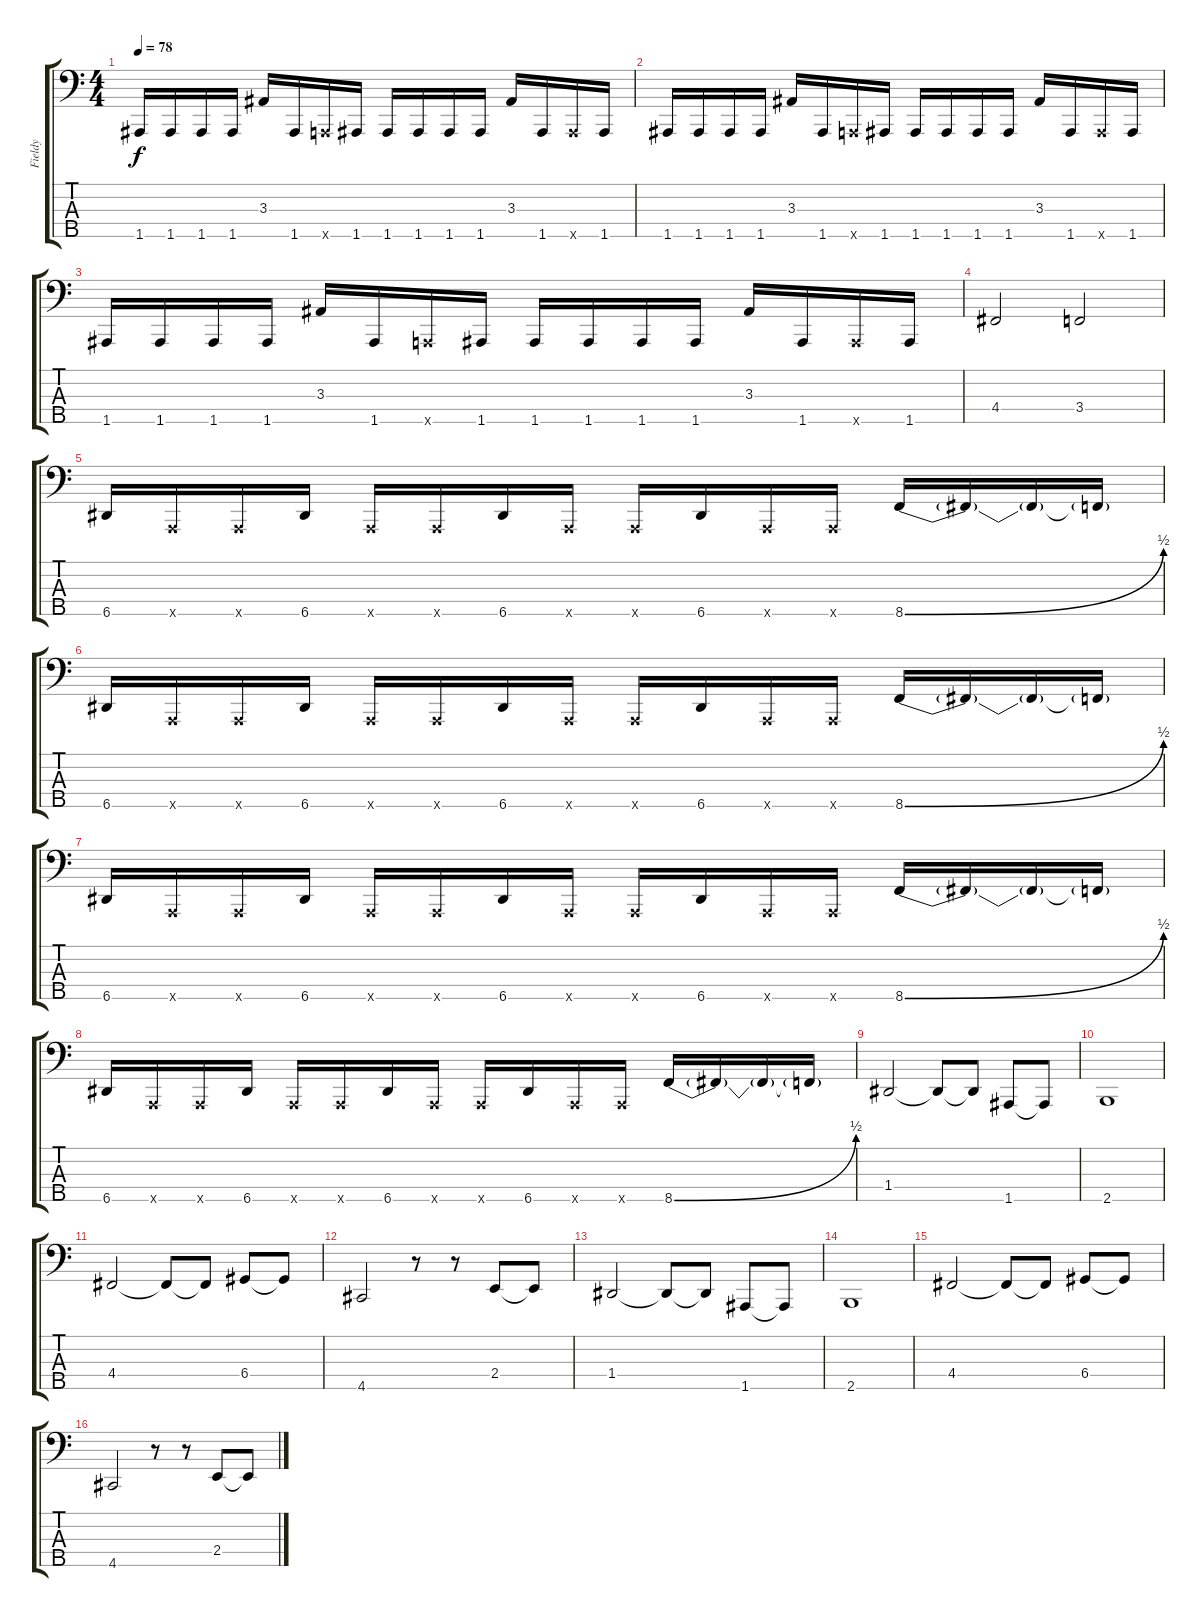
\track ("Fieldy" "Fieldy") {instrument slapbass1}
\staff {score tabs}
\tuning (F2 C2 G1 D1 A0) {hide}
\ts (4 4)
\tempo 78
\clef f4
\ks c
1.5.16{dy f} 1.5.16 1.5.16 1.5.16 3.3.16 1.5.16 0.5{x}.16 1.5.16 1.5.16 1.5.16 1.5.16 1.5.16 3.3.16 1.5.16 1.5{x}.16 1.5.16 |
1.5.16 1.5.16 1.5.16 1.5.16 3.3.16 1.5.16 0.5{x}.16 1.5.16 1.5.16 1.5.16 1.5.16 1.5.16 3.3.16 1.5.16 1.5{x}.16 1.5.16 |
1.5.16 1.5.16 1.5.16 1.5.16 3.3.16 1.5.16 0.5{x}.16 1.5.16 1.5.16 1.5.16 1.5.16 1.5.16 3.3.16 1.5.16 1.5{x}.16 1.5.16 |
4.4.2 3.4.2 |
6.5.16 0.5{x}.16 0.5{x}.16 6.5.16 0.5{x}.16 0.5{x}.16 6.5.16 0.5{x}.16 0.5{x}.16 6.5.16 0.5{x}.16 0.5{x}.16 8.5{be (bend 0 0 60 2)}.16 8.5{t}.16 8.5{t}.16 8.5{t}.16 |
6.5.16 0.5{x}.16 0.5{x}.16 6.5.16 0.5{x}.16 0.5{x}.16 6.5.16 0.5{x}.16 0.5{x}.16 6.5.16 0.5{x}.16 0.5{x}.16 8.5{be (bend 0 0 60 2)}.16 8.5{t}.16 8.5{t}.16 8.5{t}.16 |
6.5.16 0.5{x}.16 0.5{x}.16 6.5.16 0.5{x}.16 0.5{x}.16 6.5.16 0.5{x}.16 0.5{x}.16 6.5.16 0.5{x}.16 0.5{x}.16 8.5{be (bend 0 0 60 2)}.16 8.5{t}.16 8.5{t}.16 8.5{t}.16 |
6.5.16 0.5{x}.16 0.5{x}.16 6.5.16 0.5{x}.16 0.5{x}.16 6.5.16 0.5{x}.16 0.5{x}.16 6.5.16 0.5{x}.16 0.5{x}.16 8.5{be (bend 0 0 60 2)}.16 8.5{t}.16 8.5{t}.16 8.5{t}.16 |
1.4.2{instrument electricbassfinger} 1.4{t}.8 1.4{t}.8 1.5.8 1.5{t}.8 |
2.5.1 |
4.4.2 4.4{t}.8 4.4{t}.8 6.4.8 6.4{t}.8 |
4.5.2 r.8 r.8 2.4.8 2.4{t}.8 |
1.4.2 1.4{t}.8 1.4{t}.8 1.5.8 1.5{t}.8 |
2.5.1 |
4.4.2 4.4{t}.8 4.4{t}.8 6.4.8 6.4{t}.8 |
4.5.2 r.8 r.8 2.4.8 2.4{t}.8
